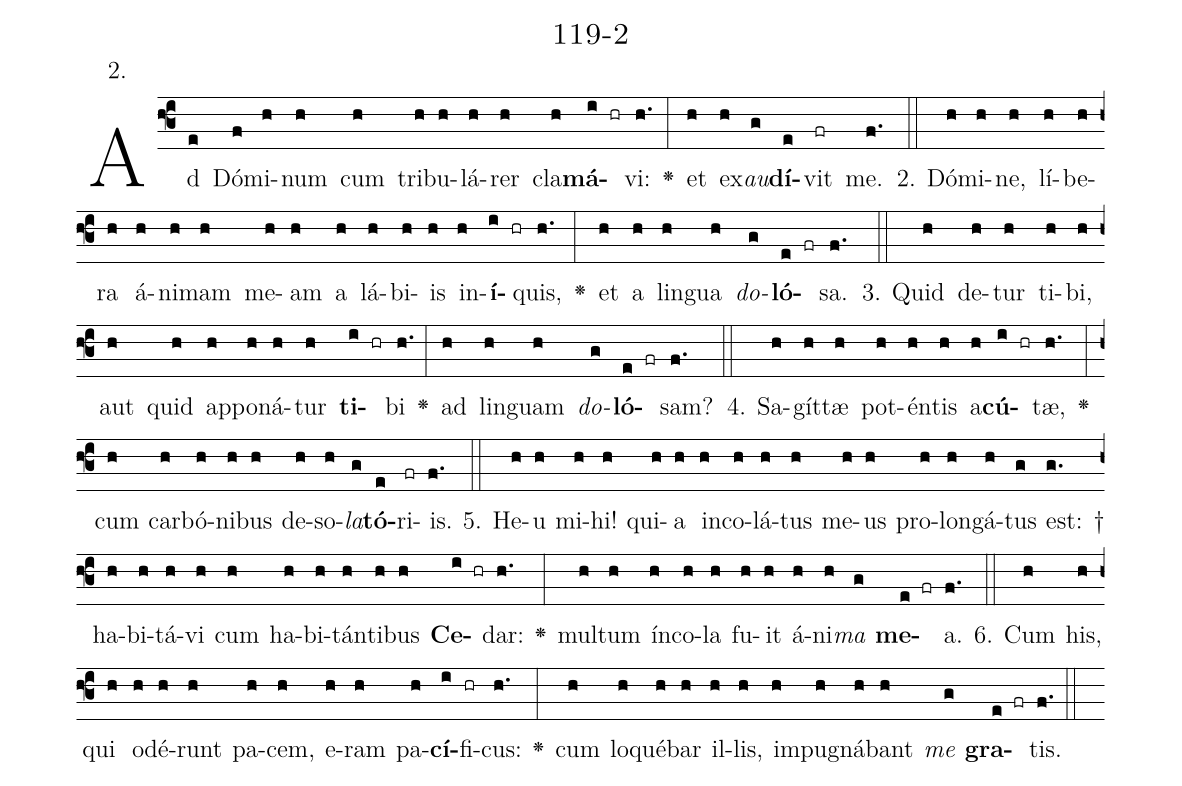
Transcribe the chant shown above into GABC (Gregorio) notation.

name: 119-2;
annotation: 2.;
%%
(f3)Ad(e) Dó(f)mi(h)num(h) cum(h) tri(h)bu(h)lá(h)rer(h) cla(h)<b>má</b>(i hr)vi:(h.) <v>\greheightstar</v>(:) et(h) ex(h)<i>au</i>(g)<b>dí</b>(e)vit(fr) me.(f.) (::)
2. Dó(h)mi(h)ne,(h) lí(h)be(h)ra(h) á(h)ni(h)mam(h) me(h)am(h) a(h) lá(h)bi(h)is(h) in(h)<b>í</b>(i hr)quis,(h.) <v>\greheightstar</v>(:) et(h) a(h) lin(h)gua(h) <i>do</i>(g)<b>ló</b>(e fr)sa.(f.) (::)
3. Quid(h) de(h)tur(h) ti(h)bi,(h) aut(h) quid(h) ap(h)po(h)ná(h)tur(h) <b>ti</b>(i hr)bi(h.) <v>\greheightstar</v>(:) ad(h) lin(h)guam(h) <i>do</i>(g)<b>ló</b>(e fr)sam?(f.) (::)
4. Sa(h)gít(h)tæ(h) pot(h)én(h)tis(h) a(h)<b>cú</b>(i hr)tæ,(h.) <v>\greheightstar</v>(:) cum(h) car(h)bó(h)ni(h)bus(h) de(h)so(h)<i>la</i>(g)<b>tó</b>(e)ri(fr)is.(f.) (::)
5. He(h)u(h) mi(h)hi!(h) qui(h)a(h) in(h)co(h)lá(h)tus(h) me(h)us(h) pro(h)lon(h)gá(h)tus(g) est: †(g.) ha(h)bi(h)tá(h)vi(h) cum(h) ha(h)bi(h)tán(h)ti(h)bus(h) <b>Ce</b>(i hr)dar:(h.) <v>\greheightstar</v>(:) mul(h)tum(h) ín(h)co(h)la(h) fu(h)it(h) á(h)ni(h)<i>ma</i>(g) <b>me</b>(e fr)a.(f.) (::)
6. Cum(h) his,(h) qui(h) o(h)dé(h)runt(h) pa(h)cem,(h) e(h)ram(h) pa(h)<b>cí</b>(i)fi(hr)cus:(h.) <v>\greheightstar</v>(:) cum(h) lo(h)qué(h)bar(h) il(h)lis,(h) im(h)pu(h)gná(h)bant(h) <i>me</i>(g) <b>gra</b>(e fr)tis.(f.) (::)
